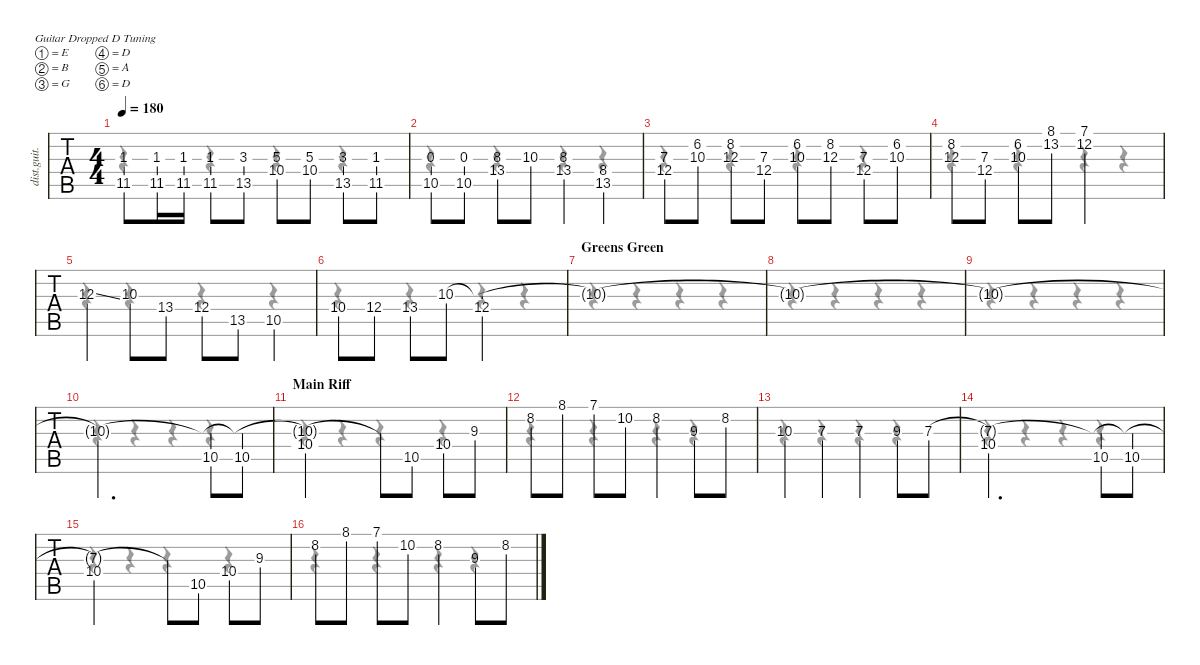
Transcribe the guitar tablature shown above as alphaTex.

\defaultSystemsLayout 4
\hideDynamics
\bracketExtendMode nobrackets
\track ("Lead" "dist.guit.") {instrument distortionguitar}
\staff {tabs}
\tuning (E4 B3 G3 D3 A2 D2)
\voice
\ts (4 4)
\tempo 180
\clef g2
\ks c
(1.3{acc #} 11.5{acc #}).8{dy f} (1.3{acc #} 11.5{acc #}).16 (1.3{acc #} 11.5{acc #}).16 (1.3{acc #} 11.5{acc #}).8 (3.3{acc #} 13.5{acc #}).8 (5.3 10.4).8 (5.3 10.4).8 (3.3{acc #} 13.5{acc #}).8 (1.3{acc #} 11.5{acc #}).8 |
(0.3 10.5).8 (0.3 10.5).8 (8.3{acc #} 13.4{acc #}).8 10.3.8 (8.3{acc #} 13.4{acc #}).4 (8.4{acc #} 13.5{acc #}).4 |
(7.3 12.4).8 (6.2 10.3).8 (8.2 12.3).8 (7.3 12.4).8 (6.2 10.3).8 (8.2 12.3).8 (7.3 12.4).8 (6.2 10.3).8 |
(8.2 12.3).8 (7.3 12.4).8 (6.2 10.3).8 (8.1 13.2).8 (7.1 12.2).2 |
12.3{ss}.4 10.3.8 13.4{acc #}.8 12.4.8 13.5{acc #}.8 10.5.4 |
10.4.8 12.4.8 13.4{acc #}.8 10.3.8 (12.4 10.3{t}).2 |
\section ("" "Greens Green")
10.3{t}.1{dy mf} |
10.3{t}.1 |
10.3{t}.1 |
10.3{t}.2{d} (10.5 10.3{t}).8{dy f} (10.5 10.3{t}).8 |
\section ("" "Main Riff")
(10.4 10.3{t}).2 10.3{t}.8 10.5.8 10.4.8 9.3.8 |
8.2.8 8.1.8 7.1.8 10.2.8 8.2.4 9.3.8 8.2.8 |
10.3.4 7.3.4 7.3.4 9.3.8 7.3.8 |
(10.4 7.3{t}).2{d} (10.5 7.3{t}).8 (10.5 7.3{t}).8 |
(10.4 7.3{t}).2 7.3{t}.8 10.5.8 10.4.8 9.3.8 |
8.2.8 8.1.8 7.1.8 10.2.8 8.2.4 9.3.8 8.2.8
\voice
\clef g2
\ottava regular
\simile none
\ks c
r.4{dy mf} r.4 r.4 r.4 |
r.4 r.4 r.4 r.4 |
r.4 r.4 r.4 r.4 |
r.4 r.4 r.4 r.4 |
r.4 r.4 r.4 r.4 |
r.4 r.4 r.4 r.4 |
r.4 r.4 r.4 r.4 |
r.4 r.4 r.4 r.4 |
r.4 r.4 r.4 r.4 |
r.4 r.4 r.4 r.4 |
r.4 r.4 r.4 r.4 |
r.4 r.4 r.4 r.4 |
r.4 r.4 r.4 r.4 |
r.4 r.4 r.4 r.4 |
r.4 r.4 r.4 r.4 |
r.4 r.4 r.4 r.4
